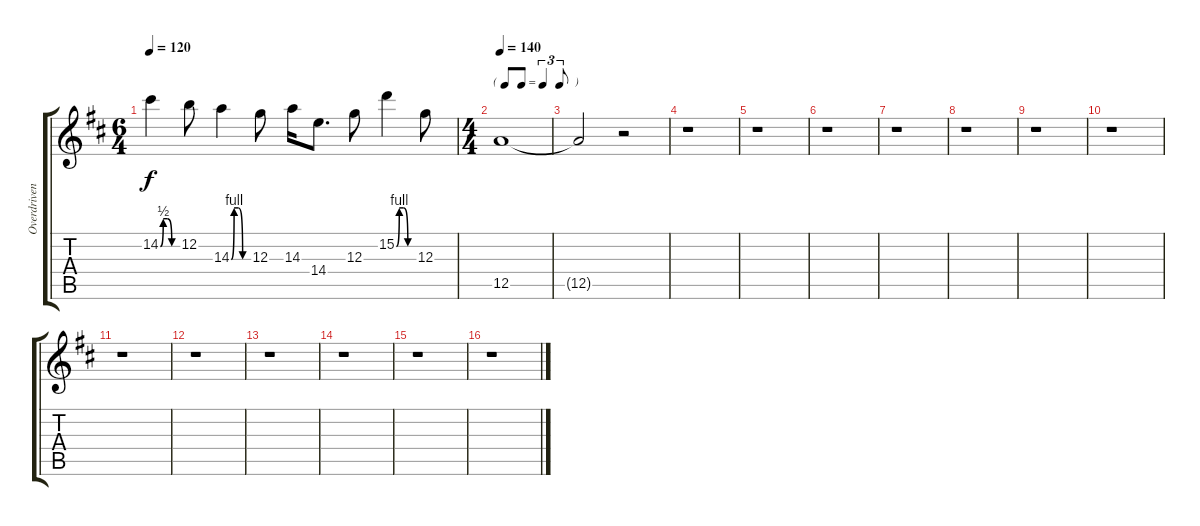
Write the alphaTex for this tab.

\track ("Overdriven" "Overdriven") {instrument overdrivenguitar}
\staff {score tabs}
\tuning (E4 B3 G3 D3 A2 E2) {hide}
\ts (6 4)
\tempo 120
\clef g2
\ks d
14.2{be (custom 0 0 10 2 25 2 40 0 60 0)}.4{dy f} 12.2.8 14.3{be (custom 0 0 10 4 25 4 40 0 60 0)}.4 12.3.8 14.3.16 14.4.8{d} 12.3.8 15.2{be (custom 0 0 10 4 25 4 40 0 60 0)}.4 12.3.8 |
\ts (4 4)
\tf triplet8th
\tempo 140
12.5.1 |
12.5{t}.2 r.2 |
r.1 |
r.1 |
r.1 |
r.1 |
r.1 |
r.1 |
r.1 |
r.1 |
r.1 |
r.1 |
r.1 |
r.1 |
r.1
